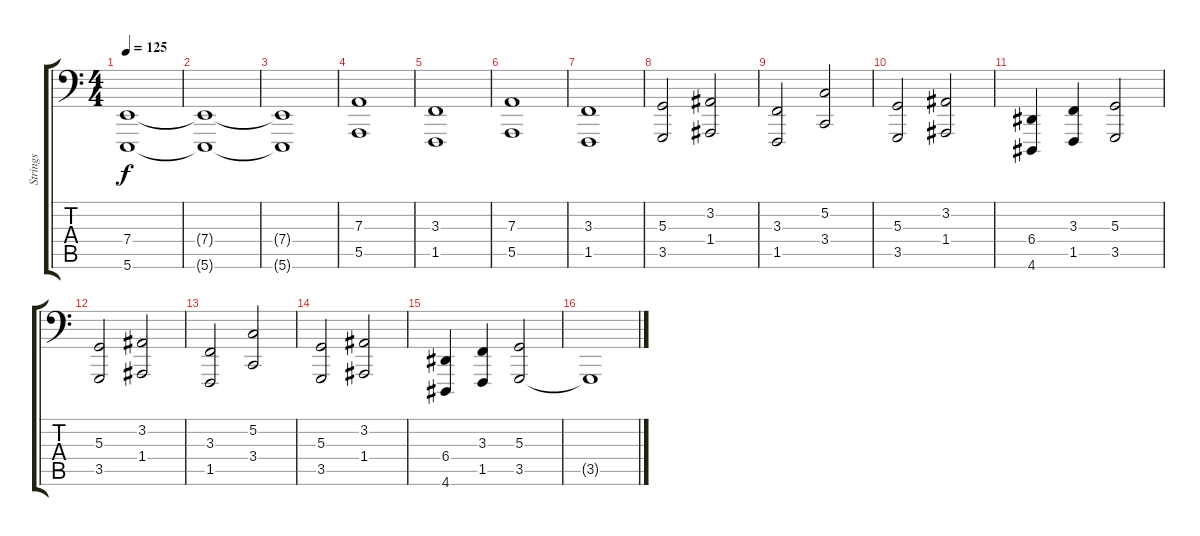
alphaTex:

\track ("Strings" "Strings") {instrument stringensemble1}
\staff {score tabs}
\tuning (C3 G2 D2 A1 E1 B0) {hide}
\ts (4 4)
\tempo 125
\clef f4
\ks c
(7.4{t} 5.6{t}).1{dy f} |
(7.4{t} 5.6{t}).1 |
(7.4{t} 5.6{t}).1 |
(7.3 5.5).1 |
(3.3 1.5).1 |
(7.3 5.5).1 |
(3.3 1.5).1 |
(5.3 3.5).2 (3.2 1.4).2 |
(3.3 1.5).2 (5.2 3.4).2 |
(5.3 3.5).2 (3.2 1.4).2 |
(6.4 4.6).4 (3.3 1.5).4 (5.3 3.5).2 |
(5.3 3.5).2 (3.2 1.4).2 |
(3.3 1.5).2 (5.2 3.4).2 |
(5.3 3.5).2 (3.2 1.4).2 |
(6.4 4.6).4 (3.3 1.5).4 (5.3 3.5).2 |
3.5{t}.1
